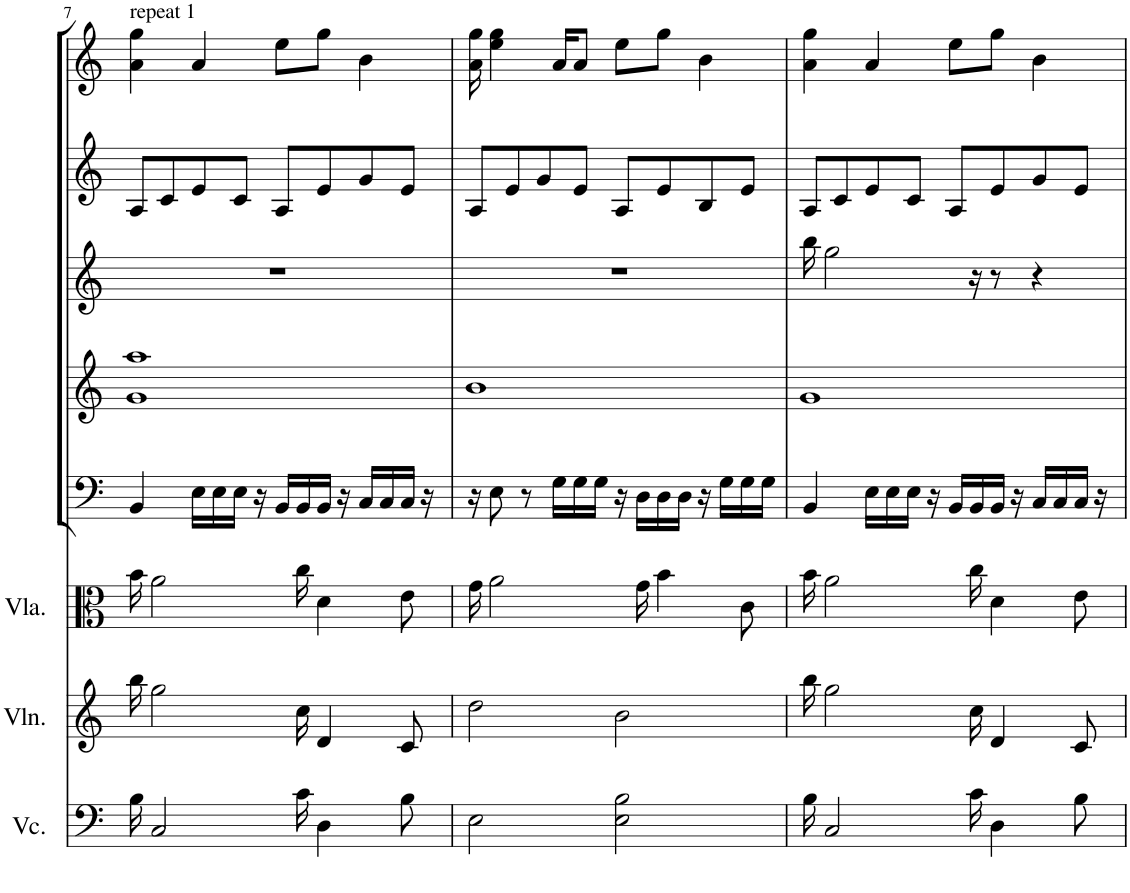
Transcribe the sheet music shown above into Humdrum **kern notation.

**kern	**kern	**kern	**kern	**kern	**kern	**kern	**kern
*part8	*part7	*part6	*part5	*part4	*part3	*part2	*part1
*staff8	*staff7	*staff6	*staff5	*staff4	*staff3	*staff2	*staff1
*I"Violoncello	*I"Violin	*I"Viola	*I"Bassoon	*I"Horn in F	*I"Bb Clarinet	*I"Oboe	*I"Flute
*I'Vc.	*I'Vln.	*I'Vla.	*I'Bsn	*I'Hn	*I'Cl	*I'Ob	*I'Fl
!!LO:PB:g=z
*clefF4	*clefG2	*clefC3	*clefF4	*clefG2	*clefG2	*clefG2	*clefG2
*	*	*	*	*ITrd4c7	*ITrd1c2	*	*
*k[]	*k[]	*k[]	*k[]	*k[]	*k[]	*k[]	*k[]
*M4/4	*M4/4	*M4/4	*M4/4	*M4/4	*M4/4	*M4/4	*M4/4
=7	=7	=7	=7	=7	=7	=7	=7
!	!	!	!	!	!	!	!LO:TX:a:t=repeat 1
16B\	16bb\	16b\	4BB/	1g 1aa	1r	8A/L	4a\ 4gg\
2C/	2gg\	2a\	.	.	.	.	.
.	.	.	.	.	.	8c/	.
.	.	.	16E\LL	.	.	8e/	4a/
.	.	.	16E\	.	.	.	.
.	.	.	16E\JJ	.	.	8c/J	.
.	.	.	16r	.	.	.	.
.	.	.	16BB/LL	.	.	8A/L	8ee\L
16c\	16cc\	16cc\	16BB/	.	.	.	.
4D\	4d/	4d\	16BB/JJ	.	.	8e/	8gg\J
.	.	.	16r	.	.	.	.
.	.	.	16C/LL	.	.	8g/	4b\
.	.	.	16C/	.	.	.	.
8B\	8c/	8e\	16C/JJ	.	.	8e/J	.
.	.	.	16r	.	.	.	.
=8	=8	=8	=8	=8	=8	=8	=8
2E\	2dd\	16g\	16r	1b	1r	8A/L	16a\ 16gg\
.	.	2a\	8E\	.	.	.	4ee\ 4gg\
.	.	.	.	.	.	8e/	.
.	.	.	8r	.	.	.	.
.	.	.	.	.	.	8g/	.
.	.	.	16G\LL	.	.	.	16a/KL
.	.	.	16G\	.	.	8e/J	8a/J
.	.	.	16G\JJ	.	.	.	.
2E\ 2B\	2b\	.	16r	.	.	8A/L	8ee\L
.	.	16g\	16D\LL	.	.	.	.
.	.	4b\	16D\	.	.	8e/	8gg\J
.	.	.	16D\JJ	.	.	.	.
.	.	.	16r	.	.	8B/	4b\
.	.	.	16G\LL	.	.	.	.
.	.	8c\	16G\	.	.	8e/J	.
.	.	.	16G\JJ	.	.	.	.
=9	=9	=9	=9	=9	=9	=9	=9
16B\	16bb\	16b\	4BB/	1g	16bb\	8A/L	4a\ 4gg\
2C/	2gg\	2a\	.	.	2gg\	.	.
.	.	.	.	.	.	8c/	.
.	.	.	16E\LL	.	.	8e/	4a/
.	.	.	16E\	.	.	.	.
.	.	.	16E\JJ	.	.	8c/J	.
.	.	.	16r	.	.	.	.
.	.	.	16BB/LL	.	.	8A/L	8ee\L
16c\	16cc\	16cc\	16BB/	.	16r	.	.
4D\	4d/	4d\	16BB/JJ	.	8r	8e/	8gg\J
.	.	.	16r	.	.	.	.
.	.	.	16C/LL	.	4r	8g/	4b\
.	.	.	16C/	.	.	.	.
8B\	8c/	8e\	16C/JJ	.	.	8e/J	.
.	.	.	16r	.	.	.	.
=	=	=	=	=	=	=	=
*-	*-	*-	*-	*-	*-	*-	*-
